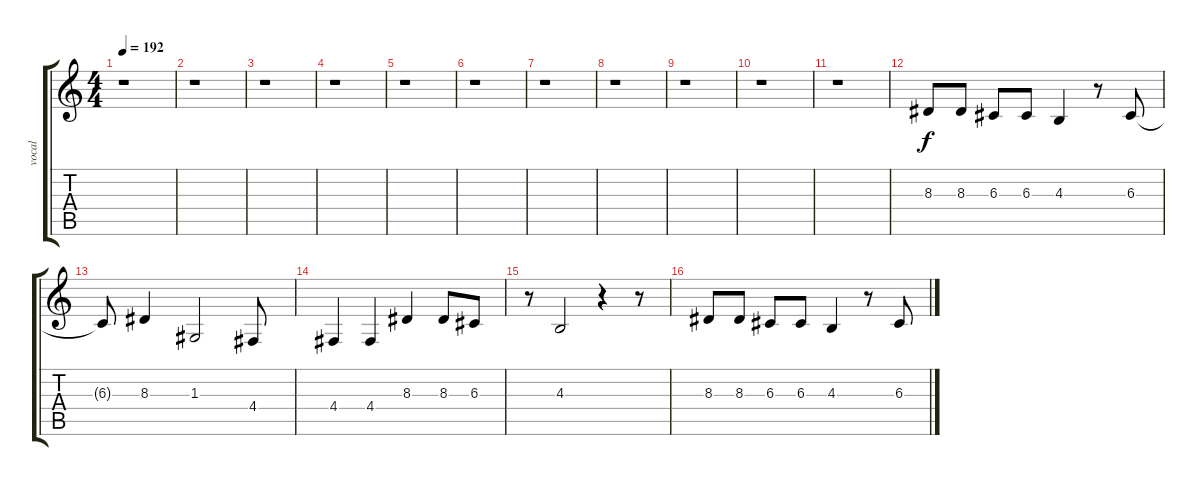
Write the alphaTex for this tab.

\track ("vocal" "vocal") {instrument trumpet}
\staff {score tabs}
\tuning (E4 B3 G3 D3 A2 E2) {hide}
\ts (4 4)
\tempo 192
\clef g2
\ks c
r.1{dy f instrument trumpet} |
r.1 |
r.1 |
r.1 |
r.1 |
r.1 |
r.1 |
r.1 |
r.1 |
r.1 |
r.1 |
8.3.8 8.3.8 6.3.8 6.3.8 4.3.4 r.8 6.3.8 |
6.3{t}.8 8.3.4 1.3.2 4.4.8 |
4.4.4 4.4.4 8.3.4 8.3.8 6.3.8 |
r.8 4.3.2 r.4 r.8 |
8.3.8 8.3.8 6.3.8 6.3.8 4.3.4 r.8 6.3.8
